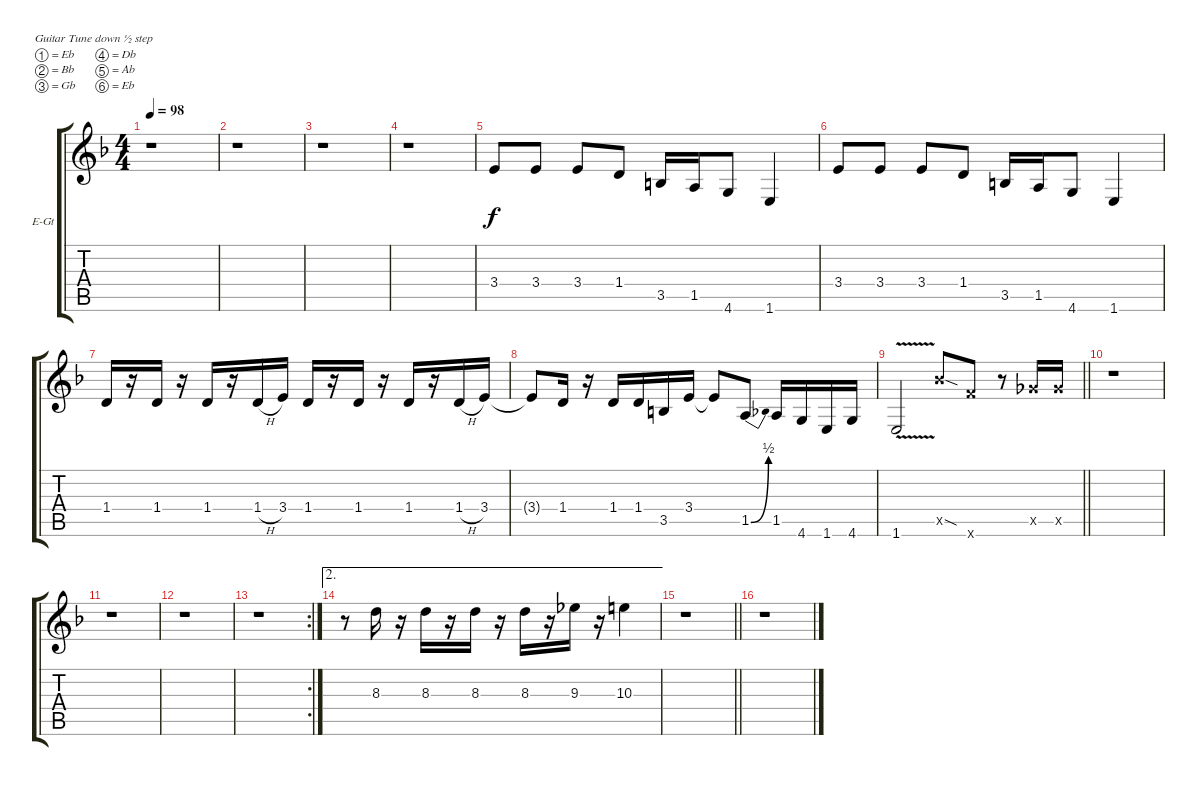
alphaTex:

\bracketExtendMode groupsimilarinstruments
\firstSystemTrackNameOrientation horizontal
\otherSystemsTrackNameOrientation horizontal
\track ("Untitled" "E-Gt") {instrument distortionguitar}
\staff {score tabs}
\tuning (Eb4 Bb3 Gb3 Db3 Ab2 Eb2)
\ts (4 4)
\tempo 98
\clef g2
\ks f
r.1{dy f} |
r.1 |
r.1 |
r.1 |
3.4.8 3.4.8 3.4.8 1.4.8 3.5.16 1.5.16 4.6.8 1.6.4 |
3.4.8 3.4.8 3.4.8 1.4.8 3.5.16 1.5.16 4.6.8 1.6.4 |
1.4.16 r.16 1.4.16 r.16 1.4.16 r.16 1.4{h}.16 3.4.16 1.4.16 r.16 1.4.16 r.16 1.4.16 r.16 1.4{h}.16 3.4.16 |
3.4{t}.8 1.4.16 r.16 1.4.16 1.4.16 3.5.16 3.4.16 3.4{t}.8 1.5{be (bend 0 0 60 2)}.8 1.5.16 4.6.16 1.6.16 4.6.16 |
\barLineRight lightlight
1.6{v}.2 14.5{sod x}.8 14.6{x}.8 r.8 10.5{x}.16 10.5{x}.16 |
\section ("" " ")
r.1 |
r.1 |
r.1 |
\rc 2
r.1 |
\ae 2
r.8 8.3.16 r.16 8.3.16 r.16 8.3.16 r.16 8.3.16 r.16 9.3.16 r.16 10.3.4 |
\barLineRight lightlight
r.1 |
r.1
